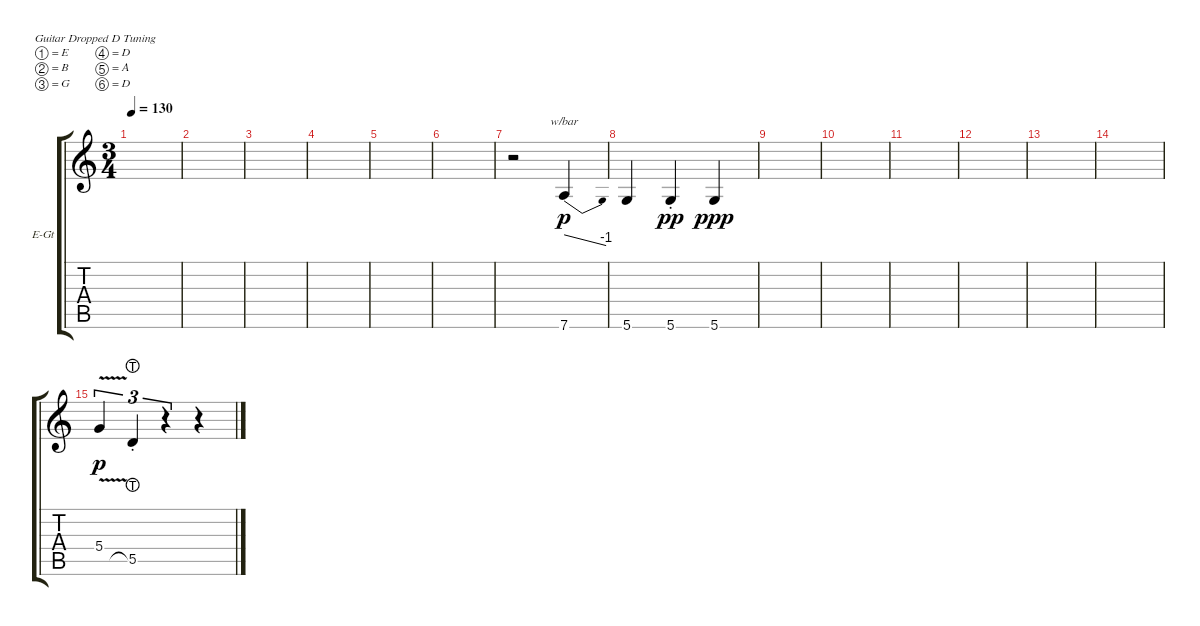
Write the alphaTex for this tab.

\bracketExtendMode groupsimilarinstruments
\firstSystemTrackNameOrientation horizontal
\otherSystemsTrackNameOrientation horizontal
\track ("S-Guitar" "E-Gt") {instrument electricguitarclean}
\staff {score tabs}
\tuning (E4 B3 G3 D3 A2 D2)
\ts (3 4)
\tempo 130
\clef g2
\ks c
|
|
|
|
|
|
r.2 7.6.4{tbe (dive default 0 0 45 -4) dy p} |
5.6.4 5.6{st}.4{dy pp} 5.6.4{dy ppp} |
|
|
|
|
|
|
5.4{v}.4{tu (3 2) dy p} 5.5{lht st}.4{tu (3 2)} r.4{tu (3 2)} r.4
